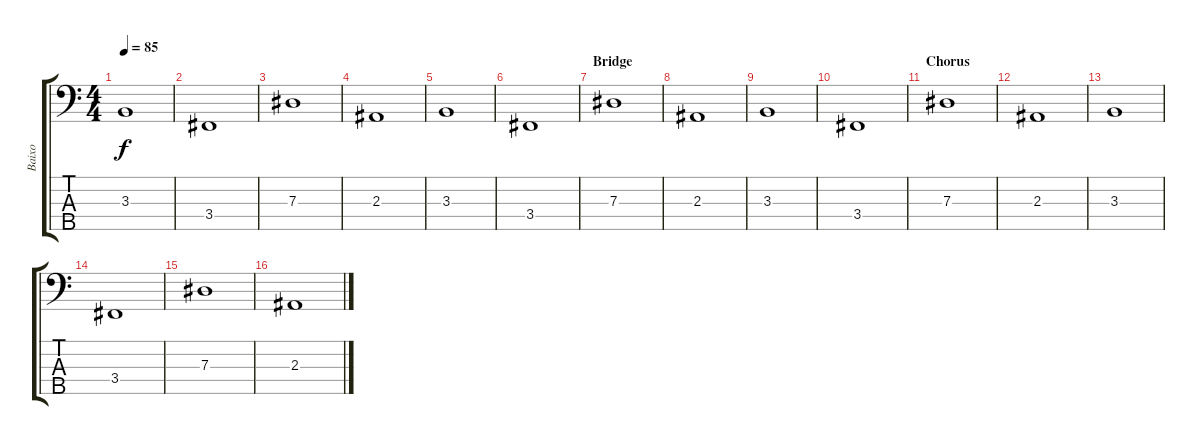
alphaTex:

\track ("Baixo" "Baixo") {instrument electricbassfinger}
\staff {score tabs}
\tuning (Gb2 Db2 Ab1 Eb1 Bb0) {hide}
\ts (4 4)
\tempo 85
\clef f4
\ks c
3.3.1{dy f} |
3.4.1 |
7.3.1 |
2.3.1 |
3.3.1 |
3.4.1 |
\section ("" "Bridge")
7.3.1 |
2.3.1 |
3.3.1 |
3.4.1 |
\section ("" "Chorus")
7.3.1 |
2.3.1 |
3.3.1 |
3.4.1 |
7.3.1 |
2.3.1
